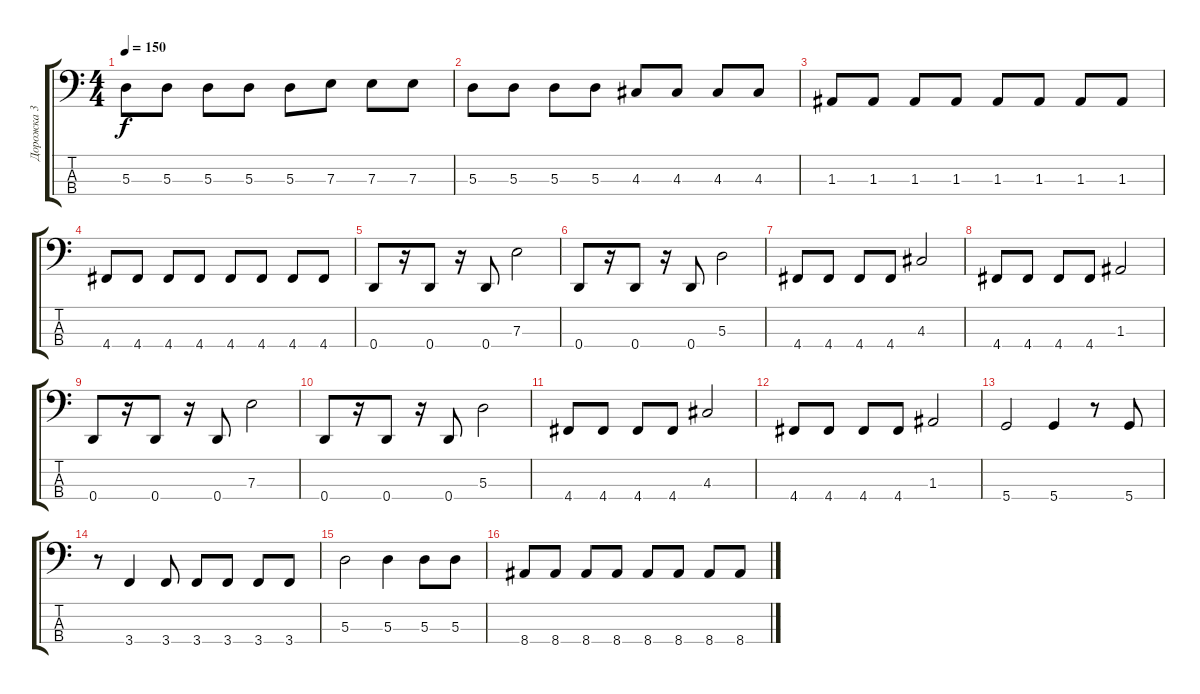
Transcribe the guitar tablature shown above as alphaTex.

\track ("Дорожка 3" "Дорожка 3") {instrument electricbassfinger}
\staff {score tabs}
\tuning (G2 D2 A1 D1) {hide}
\ts (4 4)
\tempo 150
\clef f4
\ks c
5.3.8{dy f} 5.3.8 5.3.8 5.3.8 5.3.8 7.3.8 7.3.8 7.3.8 |
5.3.8 5.3.8 5.3.8 5.3.8 4.3.8 4.3.8 4.3.8 4.3.8 |
1.3.8 1.3.8 1.3.8 1.3.8 1.3.8 1.3.8 1.3.8 1.3.8 |
4.4.8 4.4.8 4.4.8 4.4.8 4.4.8 4.4.8 4.4.8 4.4.8 |
0.4.8 r.16 0.4.8 r.16 0.4.8 7.3.2 |
0.4.8 r.16 0.4.8 r.16 0.4.8 5.3.2 |
4.4.8 4.4.8 4.4.8 4.4.8 4.3.2 |
4.4.8 4.4.8 4.4.8 4.4.8 1.3.2 |
0.4.8 r.16 0.4.8 r.16 0.4.8 7.3.2 |
0.4.8 r.16 0.4.8 r.16 0.4.8 5.3.2 |
4.4.8 4.4.8 4.4.8 4.4.8 4.3.2 |
4.4.8 4.4.8 4.4.8 4.4.8 1.3.2 |
5.4.2 5.4.4 r.8 5.4.8 |
r.8 3.4.4 3.4.8 3.4.8 3.4.8 3.4.8 3.4.8 |
5.3.2 5.3.4 5.3.8 5.3.8 |
8.4.8 8.4.8 8.4.8 8.4.8 8.4.8 8.4.8 8.4.8 8.4.8
